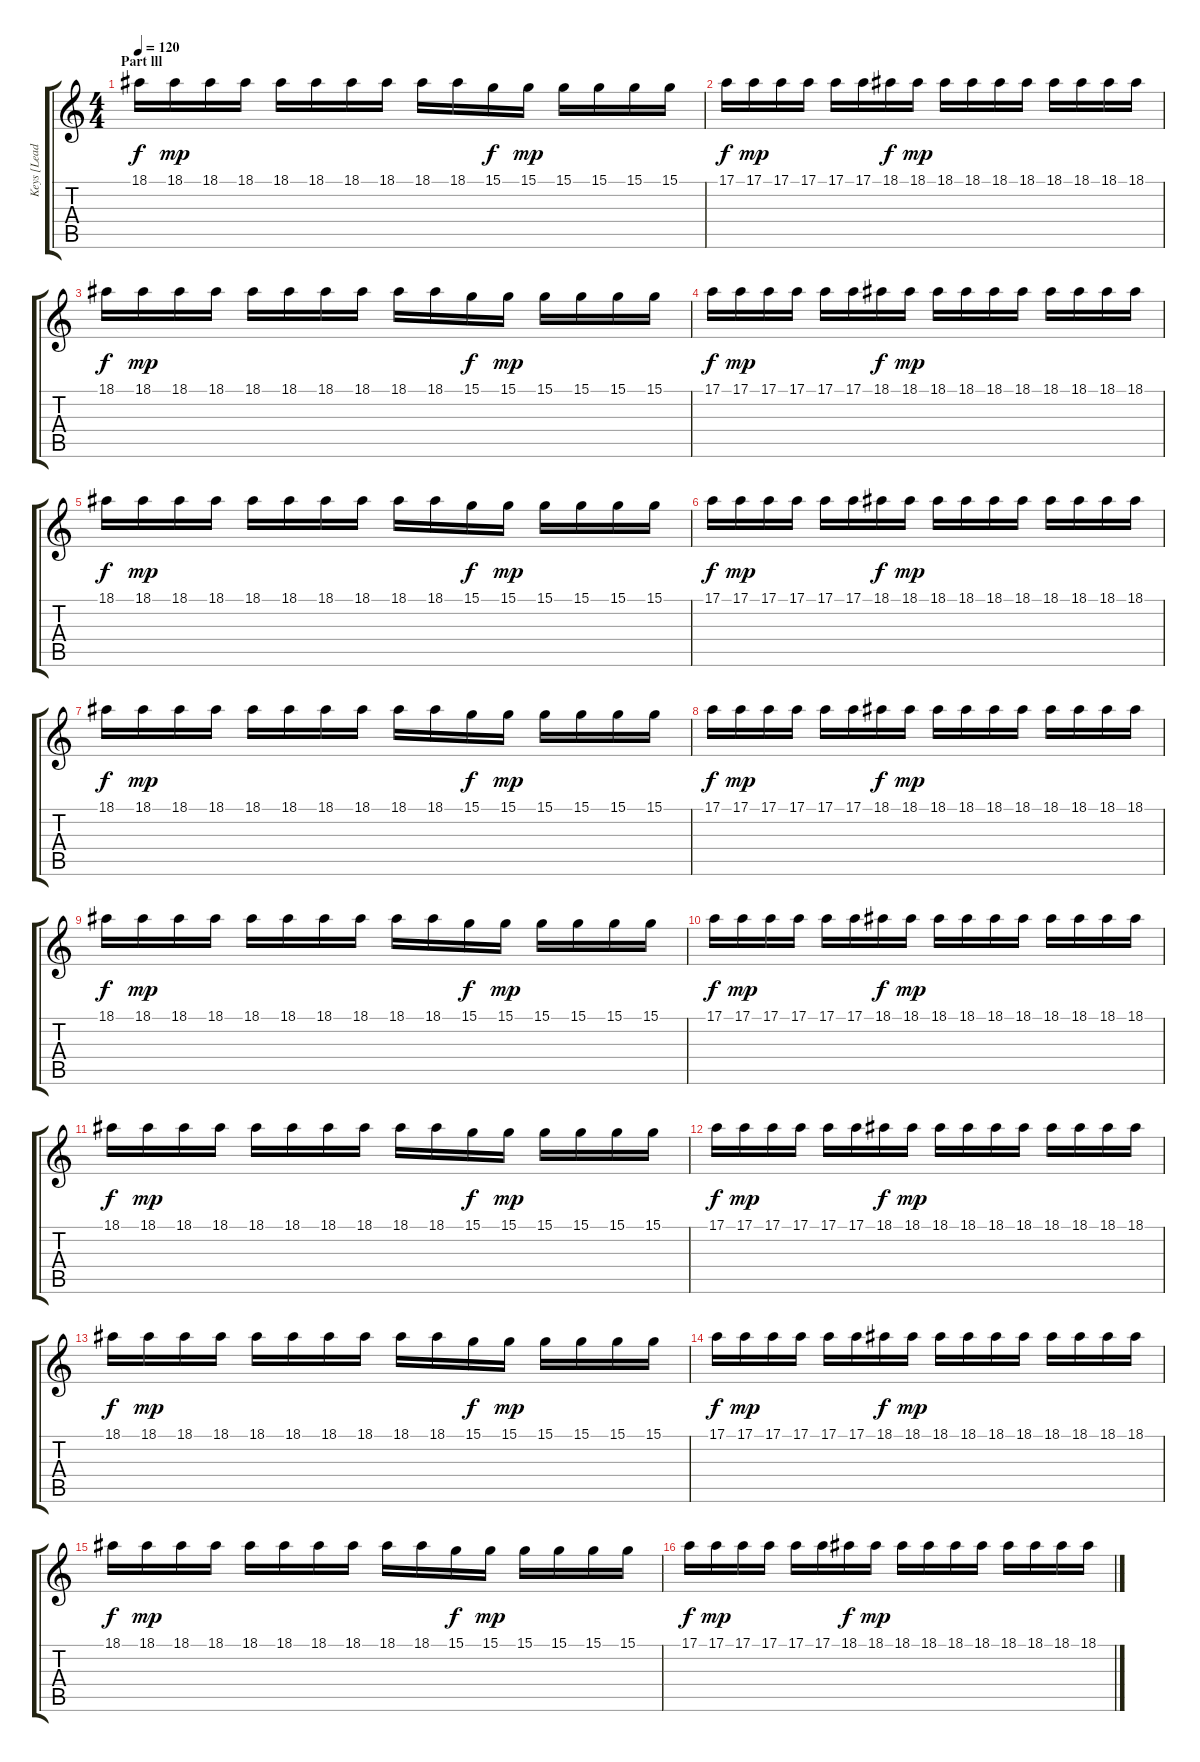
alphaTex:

\track ("Keys [Lead Bells]" "Keys [Lead") {instrument fx5brightness}
\staff {score tabs}
\tuning (E4 B3 G3 D3 A2 E2) {hide}
\ts (4 4)
\section ("" "Part lll")
\tempo 120
\clef g2
\ks c
18.1.16{dy f instrument fx5brightness} 18.1.16{dy mp} 18.1.16 18.1.16 18.1.16 18.1.16 18.1.16 18.1.16 18.1.16 18.1.16 15.1.16{dy f} 15.1.16{dy mp} 15.1.16 15.1.16 15.1.16 15.1.16 |
17.1.16{dy f} 17.1.16{dy mp} 17.1.16 17.1.16 17.1.16 17.1.16 18.1.16{dy f} 18.1.16{dy mp} 18.1.16 18.1.16 18.1.16 18.1.16 18.1.16 18.1.16 18.1.16 18.1.16 |
18.1.16{dy f} 18.1.16{dy mp} 18.1.16 18.1.16 18.1.16 18.1.16 18.1.16 18.1.16 18.1.16 18.1.16 15.1.16{dy f} 15.1.16{dy mp} 15.1.16 15.1.16 15.1.16 15.1.16 |
17.1.16{dy f} 17.1.16{dy mp} 17.1.16 17.1.16 17.1.16 17.1.16 18.1.16{dy f} 18.1.16{dy mp} 18.1.16 18.1.16 18.1.16 18.1.16 18.1.16 18.1.16 18.1.16 18.1.16 |
18.1.16{dy f} 18.1.16{dy mp} 18.1.16 18.1.16 18.1.16 18.1.16 18.1.16 18.1.16 18.1.16 18.1.16 15.1.16{dy f} 15.1.16{dy mp} 15.1.16 15.1.16 15.1.16 15.1.16 |
17.1.16{dy f} 17.1.16{dy mp} 17.1.16 17.1.16 17.1.16 17.1.16 18.1.16{dy f} 18.1.16{dy mp} 18.1.16 18.1.16 18.1.16 18.1.16 18.1.16 18.1.16 18.1.16 18.1.16 |
18.1.16{dy f} 18.1.16{dy mp} 18.1.16 18.1.16 18.1.16 18.1.16 18.1.16 18.1.16 18.1.16 18.1.16 15.1.16{dy f} 15.1.16{dy mp} 15.1.16 15.1.16 15.1.16 15.1.16 |
17.1.16{dy f} 17.1.16{dy mp} 17.1.16 17.1.16 17.1.16 17.1.16 18.1.16{dy f} 18.1.16{dy mp} 18.1.16 18.1.16 18.1.16 18.1.16 18.1.16 18.1.16 18.1.16 18.1.16 |
18.1.16{dy f} 18.1.16{dy mp} 18.1.16 18.1.16 18.1.16 18.1.16 18.1.16 18.1.16 18.1.16 18.1.16 15.1.16{dy f} 15.1.16{dy mp} 15.1.16 15.1.16 15.1.16 15.1.16 |
17.1.16{dy f} 17.1.16{dy mp} 17.1.16 17.1.16 17.1.16 17.1.16 18.1.16{dy f} 18.1.16{dy mp} 18.1.16 18.1.16 18.1.16 18.1.16 18.1.16 18.1.16 18.1.16 18.1.16 |
18.1.16{dy f} 18.1.16{dy mp} 18.1.16 18.1.16 18.1.16 18.1.16 18.1.16 18.1.16 18.1.16 18.1.16 15.1.16{dy f} 15.1.16{dy mp} 15.1.16 15.1.16 15.1.16 15.1.16 |
17.1.16{dy f} 17.1.16{dy mp} 17.1.16 17.1.16 17.1.16 17.1.16 18.1.16{dy f} 18.1.16{dy mp} 18.1.16 18.1.16 18.1.16 18.1.16 18.1.16 18.1.16 18.1.16 18.1.16 |
18.1.16{dy f} 18.1.16{dy mp} 18.1.16 18.1.16 18.1.16 18.1.16 18.1.16 18.1.16 18.1.16 18.1.16 15.1.16{dy f} 15.1.16{dy mp} 15.1.16 15.1.16 15.1.16 15.1.16 |
17.1.16{dy f} 17.1.16{dy mp} 17.1.16 17.1.16 17.1.16 17.1.16 18.1.16{dy f} 18.1.16{dy mp} 18.1.16 18.1.16 18.1.16 18.1.16 18.1.16 18.1.16 18.1.16 18.1.16 |
18.1.16{dy f} 18.1.16{dy mp} 18.1.16 18.1.16 18.1.16 18.1.16 18.1.16 18.1.16 18.1.16 18.1.16 15.1.16{dy f} 15.1.16{dy mp} 15.1.16 15.1.16 15.1.16 15.1.16 |
17.1.16{dy f} 17.1.16{dy mp} 17.1.16 17.1.16 17.1.16 17.1.16 18.1.16{dy f} 18.1.16{dy mp} 18.1.16 18.1.16 18.1.16 18.1.16 18.1.16 18.1.16 18.1.16 18.1.16
